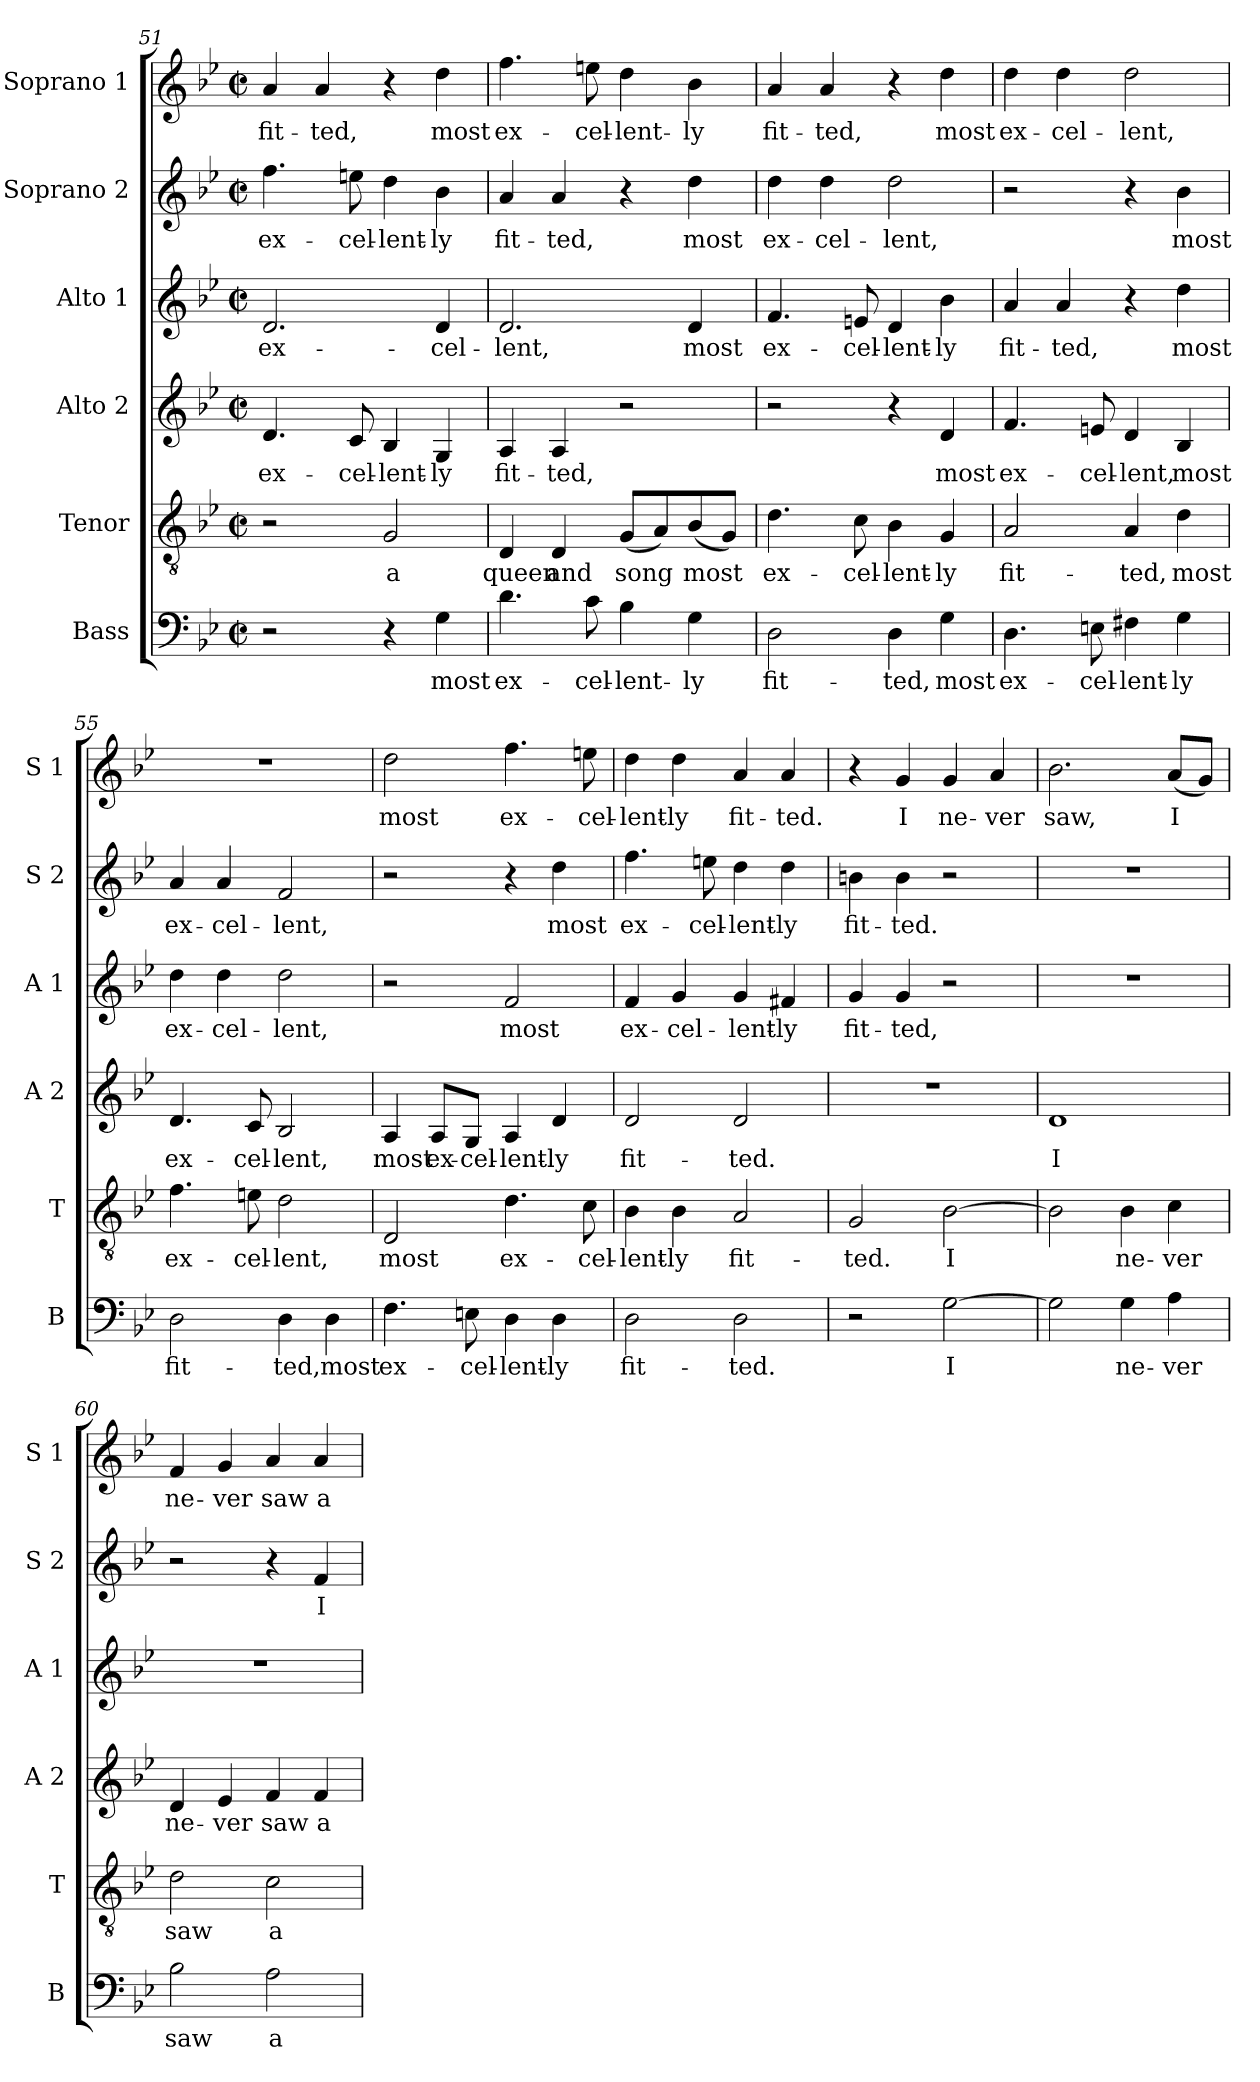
**kern	**text	**kern	**text	**kern	**text	**kern	**text	**kern	**text	**kern	**text
*part6	*part6	*part5	*part5	*part4	*part4	*part3	*part3	*part2	*part2	*part1	*part1
*staff6	*staff6	*staff5	*staff5	*staff4	*staff4	*staff3	*staff3	*staff2	*staff2	*staff1	*staff1
*I"Bass	*	*I"Tenor	*	*I"Alto 2	*	*I"Alto 1	*	*I"Soprano 2	*	*I"Soprano 1	*
*I'B	*	*I'T	*	*I'A 2	*	*I'A 1	*	*I'S 2	*	*I'S 1	*
*clefF4	*	*clefGv2	*	*clefG2	*	*clefG2	*	*clefG2	*	*clefG2	*
*k[b-e-]	*	*k[b-e-]	*	*k[b-e-]	*	*k[b-e-]	*	*k[b-e-]	*	*k[b-e-]	*
*B-:	*	*B-:	*	*B-:	*	*B-:	*	*B-:	*	*B-:	*
*M2/2	*	*M2/2	*	*M2/2	*	*M2/2	*	*M2/2	*	*M2/2	*
*met(c|)	*	*met(c|)	*	*met(c|)	*	*met(c|)	*	*met(c|)	*	*met(c|)	*
=51	=51	=51	=51	=51	=51	=51	=51	=51	=51	=51	=51
2r	.	2r	.	4.d/	ex-	2.d/	ex-	4.ff\	ex-	4a/	fit-
.	.	.	.	.	.	.	.	.	.	4a/	-ted,
.	.	.	.	8c/	-cel-	.	.	8een\	-cel-	.	.
4r	.	2G/	a	4B-/	-lent-	.	.	4dd\	-lent-	4r	.
4G\	most	.	.	4G/	-ly	4d/	-cel-	4b-\	-ly	4dd\	most
=52	=52	=52	=52	=52	=52	=52	=52	=52	=52	=52	=52
4.d\	ex-	4D/	queen	4A/	fit-	2.d/	-lent,	4a/	fit-	4.ff\	ex-
.	.	4D/	and	4A/	-ted,	.	.	4a/	-ted,	.	.
8c\	-cel-	.	.	.	.	.	.	.	.	8een\	-cel-
4B-\	-lent-	(8G/L	song	2r	.	.	.	4r	.	4dd\	-lent-
.	.	8A/)	.	.	.	.	.	.	.	.	.
4G\	-ly	(8B-/	most	.	.	4d/	most	4dd\	most	4b-\	-ly
.	.	8G/J)	.	.	.	.	.	.	.	.	.
=53	=53	=53	=53	=53	=53	=53	=53	=53	=53	=53	=53
2D\	fit-	4.d\	ex-	2r	.	4.f/	ex-	4dd\	ex-	4a/	fit-
.	.	.	.	.	.	.	.	4dd\	-cel-	4a/	-ted,
.	.	8c\	-cel-	.	.	8en/	-cel-	.	.	.	.
4D\	-ted,	4B-\	-lent-	4r	.	4d/	-lent-	2dd\	-lent,	4r	.
4G\	most	4G/	-ly	4d/	most	4b-\	-ly	.	.	4dd\	most
=54	=54	=54	=54	=54	=54	=54	=54	=54	=54	=54	=54
4.D\	ex-	2A/	fit-	4.f/	ex-	4a/	fit-	2r	.	4dd\	ex-
.	.	.	.	.	.	4a/	-ted,	.	.	4dd\	-cel-
8En\	-cel-	.	.	8en/	-cel-	.	.	.	.	.	.
4F#X\	-lent-	4A/	-ted,	4d/	-lent,	4r	.	4r	.	2dd\	-lent,
4G\	-ly	4d\	most	4B-/	most	4dd\	most	4b-\	most	.	.
!!LO:LB:g=z
=55	=55	=55	=55	=55	=55	=55	=55	=55	=55	=55	=55
2D\	fit-	4.f\	ex-	4.d/	ex-	4dd\	ex-	4a/	ex-	1r	.
.	.	.	.	.	.	4dd\	-cel-	4a/	-cel-	.	.
.	.	8en\	-cel-	8c/	-cel-	.	.	.	.	.	.
4D\	-ted,	2d\	-lent,	2B-/	-lent,	2dd\	-lent,	2f/	-lent,	.	.
4D\	most	.	.	.	.	.	.	.	.	.	.
=56	=56	=56	=56	=56	=56	=56	=56	=56	=56	=56	=56
4.F\	ex-	2D/	most	4A/	most	2r	.	2r	.	2dd\	most
.	.	.	.	8A/L	ex-	.	.	.	.	.	.
8En\	-cel-	.	.	8G/J	-cel-	.	.	.	.	.	.
4D\	-lent-	4.d\	ex-	4A/	-lent-	2f/	most	4r	.	4.ff\	ex-
4D\	-ly	.	.	4d/	-ly	.	.	4dd\	most	.	.
.	.	8c\	-cel-	.	.	.	.	.	.	8een\	-cel-
=57	=57	=57	=57	=57	=57	=57	=57	=57	=57	=57	=57
2D\	fit-	4B-\	-lent-	2d/	fit-	4f/	ex-	4.ff\	ex-	4dd\	-lent-
.	.	4B-\	-ly	.	.	4g/	-cel-	.	.	4dd\	-ly
.	.	.	.	.	.	.	.	8een\	-cel-	.	.
2D\	-ted.	2A/	fit-	2d/	-ted.	4g/	-lent-	4dd\	-lent-	4a/	fit-
.	.	.	.	.	.	4f#X/	-ly	4dd\	-ly	4a/	-ted.
=58	=58	=58	=58	=58	=58	=58	=58	=58	=58	=58	=58
2r	.	2G/	-ted.	1r	.	4g/	fit-	4bn\	fit-	4r	.
.	.	.	.	.	.	4g/	-ted,	4b\	-ted.	4g/	I
[2G\	I	[2B-\	I	.	.	2r	.	2r	.	4g/	ne-
.	.	.	.	.	.	.	.	.	.	4a/	-ver
=59	=59	=59	=59	=59	=59	=59	=59	=59	=59	=59	=59
2G\]	.	2B-\]	.	1d	I	1r	.	1r	.	2.b-\	saw,
4G\	ne-	4B-\	ne-	.	.	.	.	.	.	.	.
4A\	-ver	4c\	-ver	.	.	.	.	.	.	(8a/L	I
.	.	.	.	.	.	.	.	.	.	8g/J)	.
=60	=60	=60	=60	=60	=60	=60	=60	=60	=60	=60	=60
2B-\	saw	2d\	saw	4d/	ne-	1r	.	2r	.	4f/	ne-
.	.	.	.	4e-/	-ver	.	.	.	.	4g/	-ver
2A\	a	2c\	a	4f/	saw	.	.	4r	.	4a/	saw
.	.	.	.	4f/	a	.	.	4f/	I	4a/	a
=	=	=	=	=	=	=	=	=	=	=	=
*-	*-	*-	*-	*-	*-	*-	*-	*-	*-	*-	*-
